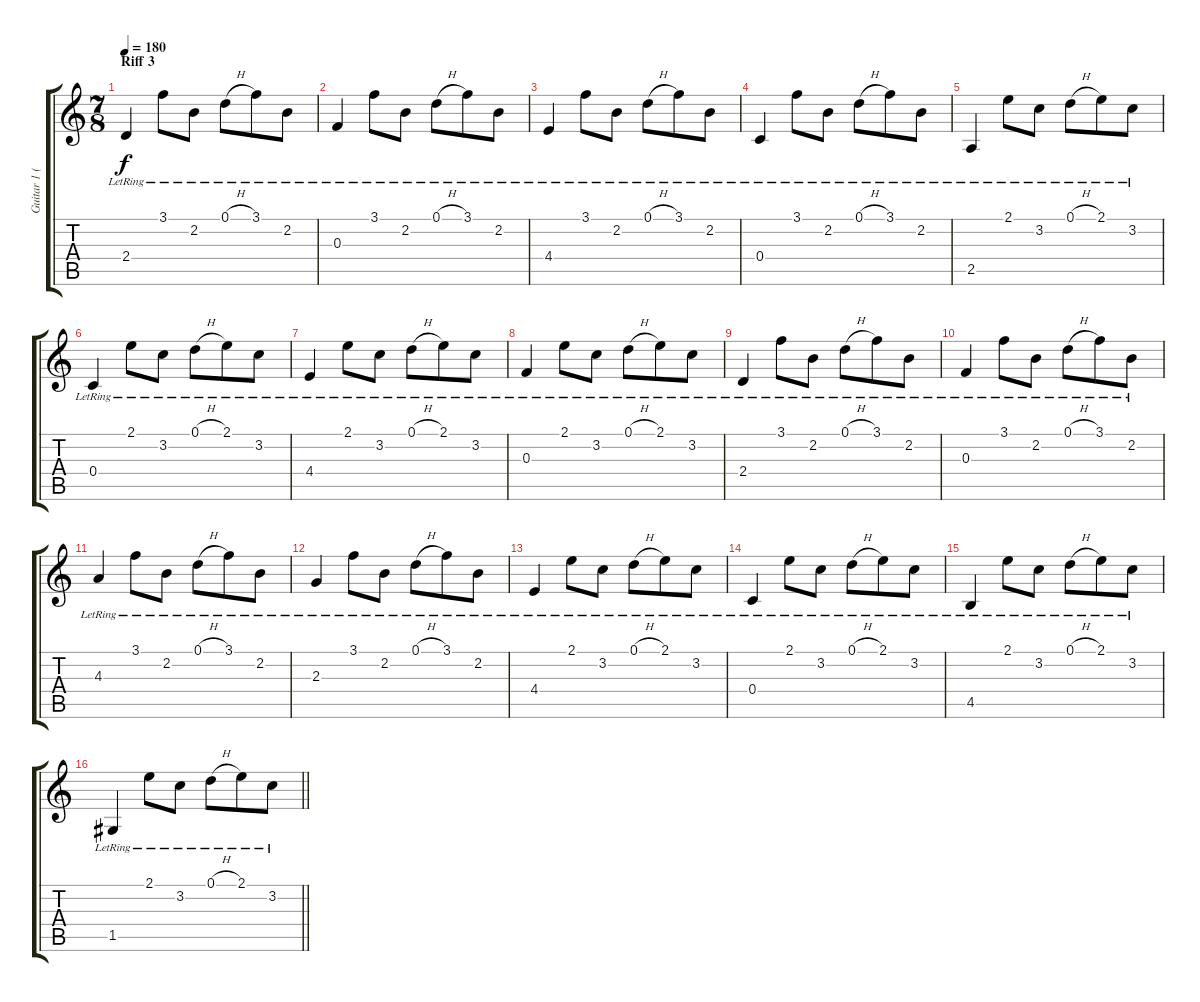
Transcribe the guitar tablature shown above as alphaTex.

\track ("Guitar 1 (Left)" "Guitar 1 (") {instrument acousticguitarsteel}
\staff {score tabs}
\tuning (D4 A3 F3 C3 G2 D2) {hide}
\ts (7 8)
\section ("" "Riff 3")
\tempo 180
\clef g2
\ks c
2.4{lr}.4{dy f instrument acousticguitarsteel} 3.1{lr}.8 2.2{lr}.8 0.1{h lr}.8 3.1{lr}.8 2.2{lr}.8 |
0.3{lr}.4 3.1{lr}.8 2.2{lr}.8 0.1{h lr}.8 3.1{lr}.8 2.2{lr}.8 |
4.4{lr}.4 3.1{lr}.8 2.2{lr}.8 0.1{h lr}.8 3.1{lr}.8 2.2{lr}.8 |
0.4{lr}.4 3.1{lr}.8 2.2{lr}.8 0.1{h lr}.8 3.1{lr}.8 2.2{lr}.8 |
2.5{lr}.4 2.1{lr}.8 3.2{lr}.8 0.1{h lr}.8 2.1{lr}.8 3.2{lr}.8 |
0.4{lr}.4 2.1{lr}.8 3.2{lr}.8 0.1{h lr}.8 2.1{lr}.8 3.2{lr}.8 |
4.4{lr}.4 2.1{lr}.8 3.2{lr}.8 0.1{h lr}.8 2.1{lr}.8 3.2{lr}.8 |
0.3{lr}.4 2.1{lr}.8 3.2{lr}.8 0.1{h lr}.8 2.1{lr}.8 3.2{lr}.8 |
2.4{lr}.4 3.1{lr}.8 2.2{lr}.8 0.1{h lr}.8 3.1{lr}.8 2.2{lr}.8 |
0.3{lr}.4 3.1{lr}.8 2.2{lr}.8 0.1{h lr}.8 3.1{lr}.8 2.2{lr}.8 |
4.3{lr}.4 3.1{lr}.8 2.2{lr}.8 0.1{h lr}.8 3.1{lr}.8 2.2{lr}.8 |
2.3{lr}.4 3.1{lr}.8 2.2{lr}.8 0.1{h lr}.8 3.1{lr}.8 2.2{lr}.8 |
4.4{lr}.4 2.1{lr}.8 3.2{lr}.8 0.1{h lr}.8 2.1{lr}.8 3.2{lr}.8 |
0.4{lr}.4 2.1{lr}.8 3.2{lr}.8 0.1{h lr}.8 2.1{lr}.8 3.2{lr}.8 |
4.5{lr}.4 2.1{lr}.8 3.2{lr}.8 0.1{h lr}.8 2.1{lr}.8 3.2{lr}.8 |
\barLineRight lightlight
1.5{lr}.4 2.1{lr}.8 3.2{lr}.8 0.1{h lr}.8 2.1{lr}.8 3.2{lr}.8
